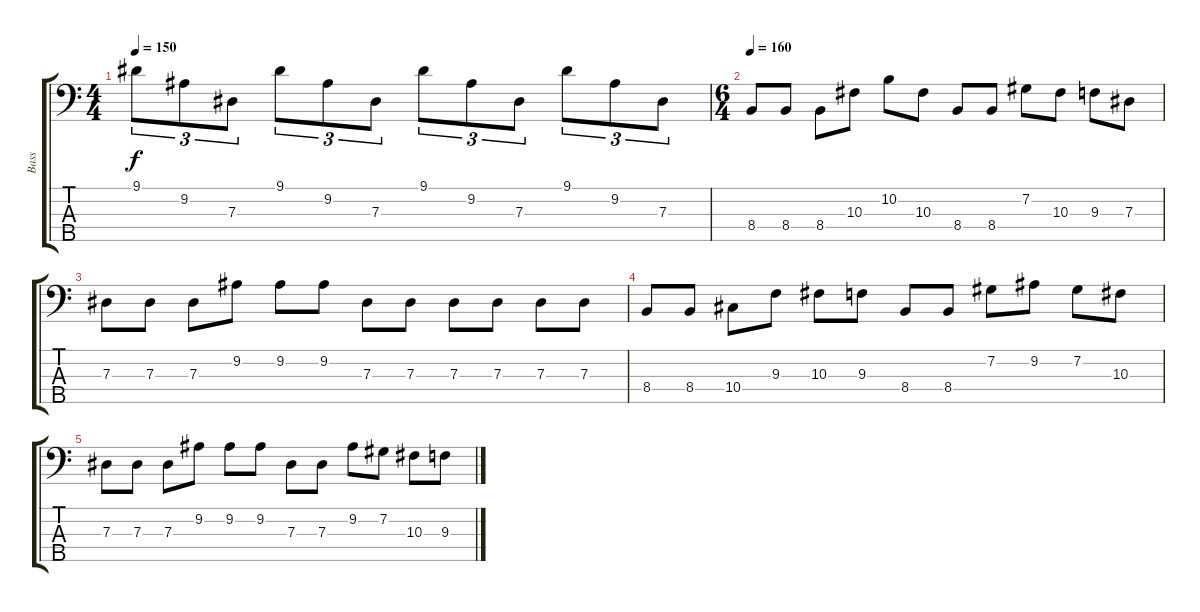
\track ("Bass" "Bass") {instrument electricbassfinger}
\staff {score tabs}
\tuning (Gb2 Db2 Ab1 Eb1 Ab0) {hide}
\ts (4 4)
\tempo 150
\clef f4
\ks c
9.1.8{tu (3 2) dy f} 9.2.8{tu (3 2)} 7.3.8{tu (3 2)} 9.1.8{tu (3 2)} 9.2.8{tu (3 2)} 7.3.8{tu (3 2)} 9.1.8{tu (3 2)} 9.2.8{tu (3 2)} 7.3.8{tu (3 2)} 9.1.8{tu (3 2)} 9.2.8{tu (3 2)} 7.3.8{tu (3 2)} |
\ts (6 4)
\tempo 160
8.4.8 8.4.8 8.4.8 10.3.8 10.2.8 10.3.8 8.4.8 8.4.8 7.2.8 10.3.8 9.3.8 7.3.8 |
7.3.8 7.3.8 7.3.8 9.2.8 9.2.8 9.2.8 7.3.8 7.3.8 7.3.8 7.3.8 7.3.8 7.3.8 |
8.4.8 8.4.8 10.4.8 9.3.8 10.3.8 9.3.8 8.4.8 8.4.8 7.2.8 9.2.8 7.2.8 10.3.8 |
7.3.8 7.3.8 7.3.8 9.2.8 9.2.8 9.2.8 7.3.8 7.3.8 9.2.8 7.2.8 10.3.8 9.3.8
